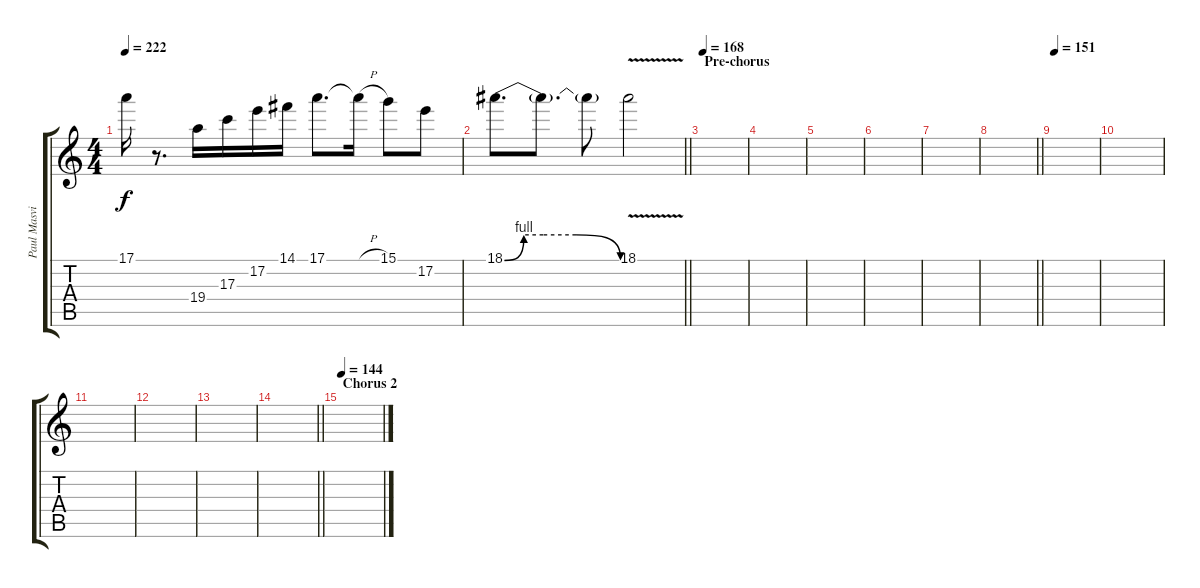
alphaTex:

\track ("Paul Masvidal (studio)" "Paul Masvi") {instrument distortionguitar}
\staff {score tabs}
\tuning (E4 B3 G3 D3 A2 E2) {hide}
\ts (4 4)
\tempo 222
\clef g2
\ks c
17.1{t}.16{dy f} r.8{d} 19.4.16 17.3.16 17.2.16 14.1.16 17.1.8{d} 17.1{h t}.16 15.1.8 17.2.8 |
\barLineRight lightlight
18.1{be (custom 0 0 10 4 20 4 37 4 60 0)}.8{d} 18.1{t}.8{d} 18.1{t}.8 18.1{v}.2 |
\section ("" "Pre-chorus")
\tempo 168
|
|
|
|
|
\barLineRight lightlight
|
\tempo 151
|
|
|
|
|
\barLineRight lightlight
|
\section ("" "Chorus 2")
\tempo 144
